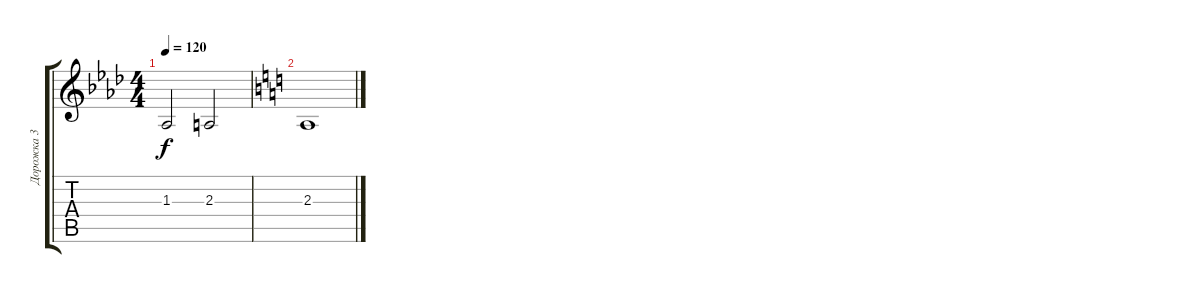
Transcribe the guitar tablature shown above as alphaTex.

\track ("Дорожка 3" "Дорожка 3") {instrument viola}
\staff {score tabs}
\tuning (E4 B3 G3 D3 A2 E2) {hide}
\ts (4 4)
\tempo 120
\clef g2
\ks fminor
1.3.2{dy f} 2.3.2 |
\ks c
2.3.1
